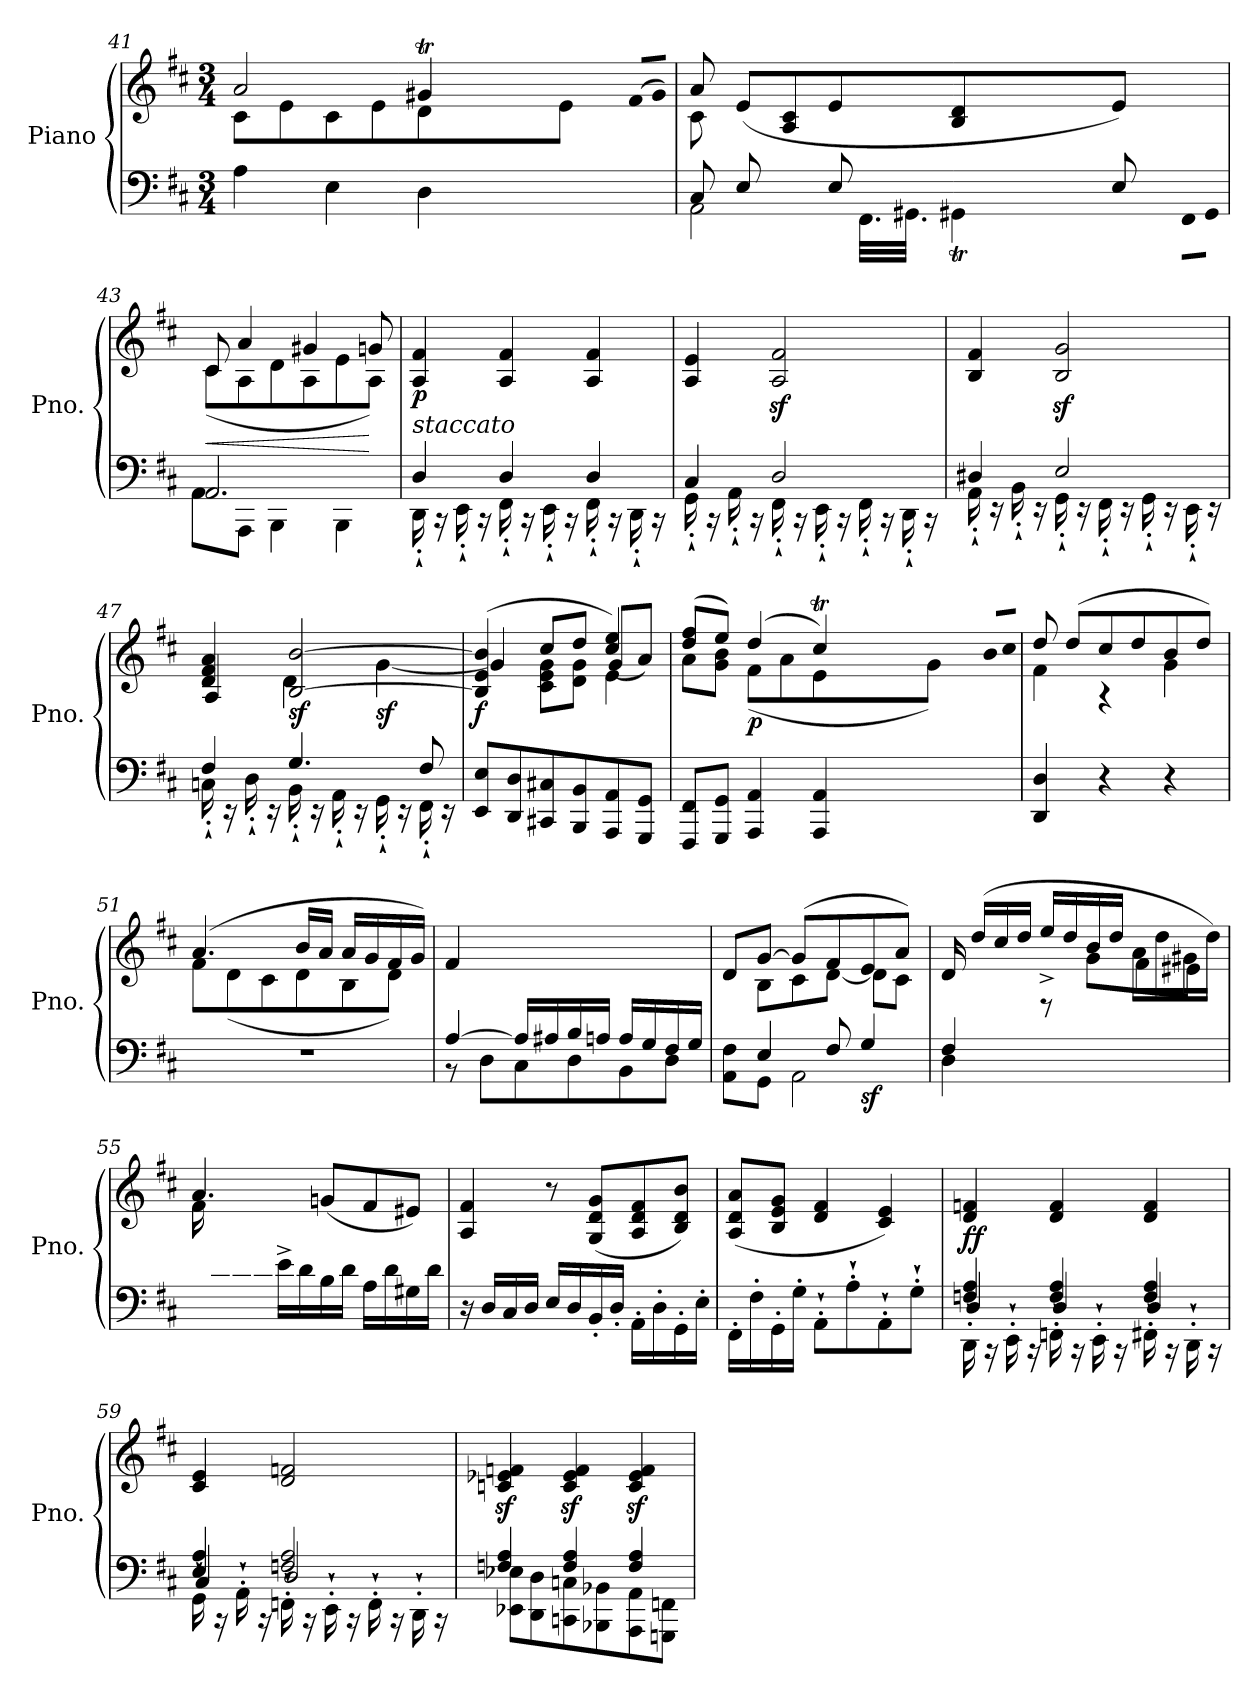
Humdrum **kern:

**kern	**kern	**dynam
*part1	*part1	*part1
*staff2	*staff1	*staff1/2
*I"Piano	*	*
*I'Pno.	*	*
!!LO:PB:g=z
*clefF4	*clefG2	*
*k[f#c#]	*k[f#c#]	*
*M3/4	*M3/4	*
=41	=41	=41
*	*^	*
*	*	*^	*
4A\	2a/	8c#\L	2ryy	.
.	.	8e\	.	.
4E\	.	8c#\	.	.
.	.	8e\	.	.
*	*	*	*Xtuplet	*
4D\	4g#Xt/	8d\	48g#!yy	.
.	.	.	48a!yy	.
.	.	.	48g#!yy	.
.	.	.	48a!yy	.
.	.	.	48g#!yy	.
.	.	.	48a!yy	.
!	!	!	!LO:N:vis=32	!
.	.	8e\J	960%17g#!yy	.
!	!	!	!LO:N:vis=32	!
.	.	.	960%17aTTT!yy	.
!	!	!	!LO:N:vis=32	!
.	.	.	960%17g#!yy	.
!	!	!	!LO:N:vis=16	!
.	.	.	(<640%23f#!/LL	.
!	!	!	!LO:N:vis=16	!
.	.	.	640%23g#!/JJ)	.
*	*	*v	*v	*
=42	=42	=42	=42
*^	*	*	*
*	*^	*	*	*
*	*	*^	*	*	*
8ryy	2AA\	4.ryy	8C#/	8a/	8c#\	.
8E/	.	.	2ryy	(>8e/L	2ryy	.
8ryy	.	.	.	8A/ 8c#/	.	.
*	*	*Xtuplet	*	*	*	*
8E/	.	24.ryy	.	8e/	.	.
.	.	48.FF#!\LL	.	.	.	.
.	.	48.GG#X!\JJ	.	.	.	.
8ryy	4GG#Xt\	48GG#!yy	.	8B/ 8d/	.	.
.	.	48AA!yy	.	.	.	.
.	.	48GG#!yy	.	.	.	.
.	.	48AA!yy	.	.	.	.
.	.	48GG#!yy	.	.	.	.
.	.	48AA!yy	.	.	.	.
!	!	!LO:N:vis=32	!	!	!	!
8E/	.	960%17GG#!yy	8ryy	8e/J)	8ryy	.
!	!	!LO:N:vis=32	!	!	!	!
.	.	960%17AA!yy	.	.	.	.
!	!	!LO:N:vis=32	!	!	!	!
.	.	960%17GG#!yy	.	.	.	.
!	!	!LO:N:vis=16	!	!	!	!
.	.	640%23FF#!\LL	.	.	.	.
!	!	!LO:N:vis=16	!	!	!	!
.	.	640%23GG#!\JJ	.	.	.	.
*	*	*v	*v	*	*	*
!!LO:PB:g=z	!!
=43	=43	=43	=43	=43	=43
!	!	!	!	!	!LO:HP:b
*	*v	*v	*	*	*
2.AA/	8AA\L	8c#/	(<(<8c#\L	<
.	8AAA\J	4a/	8A\	.
.	4BBB\	.	8d\	.
.	.	4g#X/	8A\	.
.	4BBB\)	.	8e\	.
.	.	(8gn/	8A\J)	[
=44	=44	=44	=44	=44
*	*^	*	*	*
!	!	!	!LO:TX:a:i:t=tenuto	!	!
!LO:TX:a:i:t=staccato	!	!	!	!	!
!	!	!	!	!	!LO:DY:b
*	*	*	*v	*v	*
4D/	16DD'`\	16ryy	4A/ 4f#/	p
.	16ryy	16rCC	.	.
.	16EE'`\	16ryy	.	.
.	16ryy	16rCC	.	.
4D/	16FF#'`\	16ryy	4A/ 4f#/	.
.	16ryy	16rCC	.	.
.	16EE'`\	16ryy	.	.
.	16ryy	16rCC	.	.
4D/	16FF#'`\	16ryy	4A/ 4f#/	.
.	16ryy	16rCC	.	.
.	16DD'`\	16ryy	.	.
.	16ryy	16rCC	.	.
=45	=45	=45	=45	=45
4C#/	16GG'`\	16ryy	4A/ 4e/	.
.	16ryy	16rCC	.	.
.	16AA'`\	16ryy	.	.
.	16ryy	16rCC	.	.
2D/	16FF#'`\	16ryy	2A/z< 2f#/z<	.
.	16ryy	16rCC	.	.
.	16EE'`\	16ryy	.	.
.	16ryy	16rCC	.	.
.	16FF#'`\	16ryy	.	.
.	16ryy	16rCC	.	.
.	16DD'`\	16ryy	.	.
.	16ryy	16rCC	.	.
!!LO:PB:g=z
=46	=46	=46	=46	=46
4D#X/	16AA'`\	16ryy	4B/ 4f#/	.
.	16ryy	16rEE	.	.
.	16BB'`\	16ryy	.	.
.	16ryy	16rEE	.	.
2E/	16GG'`\	16ryy	2B/z< 2g/z<	.
.	16ryy	16rEE	.	.
.	16FF#'`\	16ryy	.	.
.	16ryy	16rEE	.	.
.	16GG'`\	16ryy	.	.
.	16ryy	16rEE	.	.
.	16EE'`\	16ryy	.	.
.	16ryy	16rEE	.	.
=47	=47	=47	=47	=47
*	*	*	*^	*
4F#/	16Cn'`\	16ryy	4d/ 4f#/ 4a/	4A/	.
.	16ryy	16rEE	.	.	.
.	16D'`\	16ryy	.	.	.
.	16ryy	16rEE	.	.	.
!	!	!	!	!	!LO:DY:b
4.G/	16BB'`\	16ryy	[2B/ [2b/	4d\	sf
.	16ryy	16rEE	.	.	.
.	16AA'`\	16ryy	.	.	.
.	16ryy	16rEE	.	.	.
!	!	!	!	!	!LO:DY:b
.	16GG'`\	16ryy	.	[4g\	sf
.	16ryy	16rEE	.	.	.
8F#/	16FF#'`\	16ryy	.	.	.
.	16ryy	16rEE	.	.	.
=48	=48	=48	=48	=48	=48
*	*	*	*	*^	*
!	!	!	!	!	!	!LO:DY:b
*v	*v	*v	*	*	*	*
8EE/ 8E/L	(>4B/] 4e/ 4b/]	4g/]	2ryy	f
8DD/ 8D/	.	.	.	.
8CC#X/ 8C#X/	8cc#/L	8c#\ 8e\ 8g\L	.	.
8BBB/ 8BB/	8dd/J	8d\ 8g\J	.	.
8AAA/ 8AA/	4cc#/ 4ee/)	(<8g/L	4e\	.
8GGG/ 8GG/J	.	8a/J)	.	.
!!LO:LB:g=z	!!	!!
=49	=49	=49	=49	=49
8FFF#/ 8FF#/L	(>8dd/ 8ff#/L	8a\L	2ryy	.
8GGG/ 8GG/J	8ee/J)	8g\ 8b\J	.	.
!	!	!	!	!LO:DY:b
4AAA/ 4AA/	(>4dd/	(<8f#\L	.	p
.	.	8a\	.	.
4AAA/ 4AA/	4cc#t/)	8e\	48cc#!yy	.
.	.	.	48dd!yy	.
.	.	.	48cc#!yy	.
.	.	.	48dd!yy	.
.	.	.	48cc#!yy	.
.	.	.	48dd!yy	.
!	!	!	!LO:N:vis=32	!
.	.	8g\J)	960%17cc#!yy	.
!	!	!	!LO:N:vis=32	!
.	.	.	960%17ddTTT!yy	.
!	!	!	!LO:N:vis=32	!
.	.	.	960%17cc#!yy	.
!	!	!	!LO:N:vis=16	!
.	.	.	640%23b!/LL	.
!	!	!	!LO:N:vis=16	!
.	.	.	640%23cc#!/JJ	.
*	*	*v	*v	*
=50	=50	=50	=50
4DD/ 4D/	8dd/	4f#\	.
.	(>8dd/L	.	.
4r	8cc#/	4rA	.
.	8dd/	.	.
4r	8b/	4g\	.
.	8dd/J)	.	.
=51	=51	=51	=51
2.r	(>4.a/	8f#\L	.
.	.	(<8d\	.
.	.	8c#\	.
.	16b/LL	8d\	.
.	16a/JJ	.	.
.	16a/LL	8B\	.
.	16g/	.	.
.	16f#/	8d\J)	.
.	16g/JJ)	.	.
*	*v	*v	*
=52	=52	=52
*^	*	*
[4A/	8r	4f#/	.
.	8D\L	.	.
16A/LL]	8C#\	2ryy	.
16A#X/	.	.	.
16B/	8D\	.	.
16An/JJ	.	.	.
16A/LL	8BB\	.	.
16G/	.	.	.
16F#/	8D\J	.	.
16G/JJ	.	.	.
!!LO:LB:g=z
=53	=53	=53	=53
*	*	*^	*
8AA\ 8F#\L	8ryy	8d/L	8ryy	.
8GG\J	4E/	[8g/J	8B\L	.
2AA\	.	(>8g/L]	8c#\	.
.	8F#/	8f#/	[8d\J	.
!	!	!	!	!LO:DY:b=2
.	4G/	8e/	8d\L]	sf
.	.	8a/J)	8c#\J	.
=54	=54	=54	=54	=54
4F#/	4D\	16d/	4.ryy	.
.	.	(>16dd/LL	.	.
.	.	16cc#/	.	.
.	.	16dd/JJ	.	.
8rg	4.ryy	16ee^/LL	.	.
.	.	16dd/	.	.
4.ryy	.	16b/	8g\L	.
.	.	16dd/JJ	.	.
.	.	16a\LL	8f#\	.
.	.	16dd\	.	.
.	8ryy	16g#X\	8e#X\J	.
.	.	16dd\JJ)	.	.
*v	*v	*	*	*
=55	=55	=55	=55
16ryy	4.a/	16f#\LL	.
16d\	.	2ryy	.
16c#\	.	.	.
16d\JJ	.	.	.
16e^\LL	.	.	.
16d\	.	.	.
16B\	(>8gn/L	.	.
16d\JJ	.	.	.
16A\LL	8f#/	.	.
16d\	.	8.ryy	.
16G#X\	8e#X/J)	.	.
16d\JJ	.	.	.
*	*v	*v	*
!!LO:LB:g=z
=56	=56	=56
16r	4A/ 4f#/	.
16D/LL	.	.
16C#/	.	.
16D/JJ	.	.
16E/LL	8r	.
16D/	.	.
16BB'/	(>8G/ 8d/ 8g/L	.
16D'/JJ	.	.
16AA'\LL	8A/ 8d/ 8f#/	.
16D'\	.	.
16GG'\	8B/ 8d/ 8b/J)	.
16E'\JJ	.	.
=57	=57	=57
16FF#'\LL	(>8A/ 8d/ 8a/L	.
16F#'\	.	.
16GG'\	8B/ 8e/ 8g/J	.
16G'\JJ	.	.
8AA'`\L	4d/ 4f#/	.
8A'`\	.	.
8AA'`\	4c#/ 4e/)	.
8G'`\J	.	.
=58	=58	=58
*^	*	*
*	*^	*	*
*	*	*^	*	*
!	!	!	!	!	!LO:DY:b
4Fn/ 4A/	4D/	16DD'`\	16ryy	4d/ 4fn/	ff
.	.	16ryy	16rCC	.	.
.	.	16EE'`\	16ryy	.	.
.	.	16ryy	16rCC	.	.
4F/ 4A/	4D/	16FFn'`\	16ryy	4d/ 4f/	.
.	.	16ryy	16rCC	.	.
.	.	16EE'`\	16ryy	.	.
.	.	16ryy	16rCC	.	.
4F/ 4A/	4D/	16FF#X'`\	16ryy	4d/ 4f/	.
.	.	16ryy	16rCC	.	.
.	.	16DD'`\	16ryy	.	.
.	.	16ryy	16rCC	.	.
!!LO:PB:g=z
=59	=59	=59	=59	=59	=59
4E/ 4A/	4C#/	16GG'`\	16ryy	4c#/ 4e/	.
.	.	16ryy	16rCC	.	.
.	.	16AA'`\	16ryy	.	.
.	.	16ryy	16rCC	.	.
2Fn/ 2A/	2D/	16FFn'`\	16ryy	2d/ 2fn/	.
.	.	16ryy	16rCC	.	.
.	.	16EE'`\	16ryy	.	.
.	.	16ryy	16rCC	.	.
.	.	16FF'`\	16ryy	.	.
.	.	16ryy	16rCC	.	.
.	.	16DD'`\	16ryy	.	.
.	.	16ryy	16rCC	.	.
*	*v	*v	*v	*	*
=60	=60	=60	=60
4Fn/ 4A/	8EE-X\ 8E-X\L	4cn/z< 4e-X/z< 4fn/z<	.
.	8DD\ 8D\	.	.
4F/ 4A/	8CCn\ 8Cn\	4c/z< 4e-/z< 4f/z<	.
.	8BBB-X\ 8BB-X\	.	.
4F/ 4A/	8AAA\ 8AA\	4c/z< 4e-/z< 4f/z<	.
.	8GGGn\ 8FFn\J	.	.
*v	*v	*	*
=	=	=
*-	*-	*-
